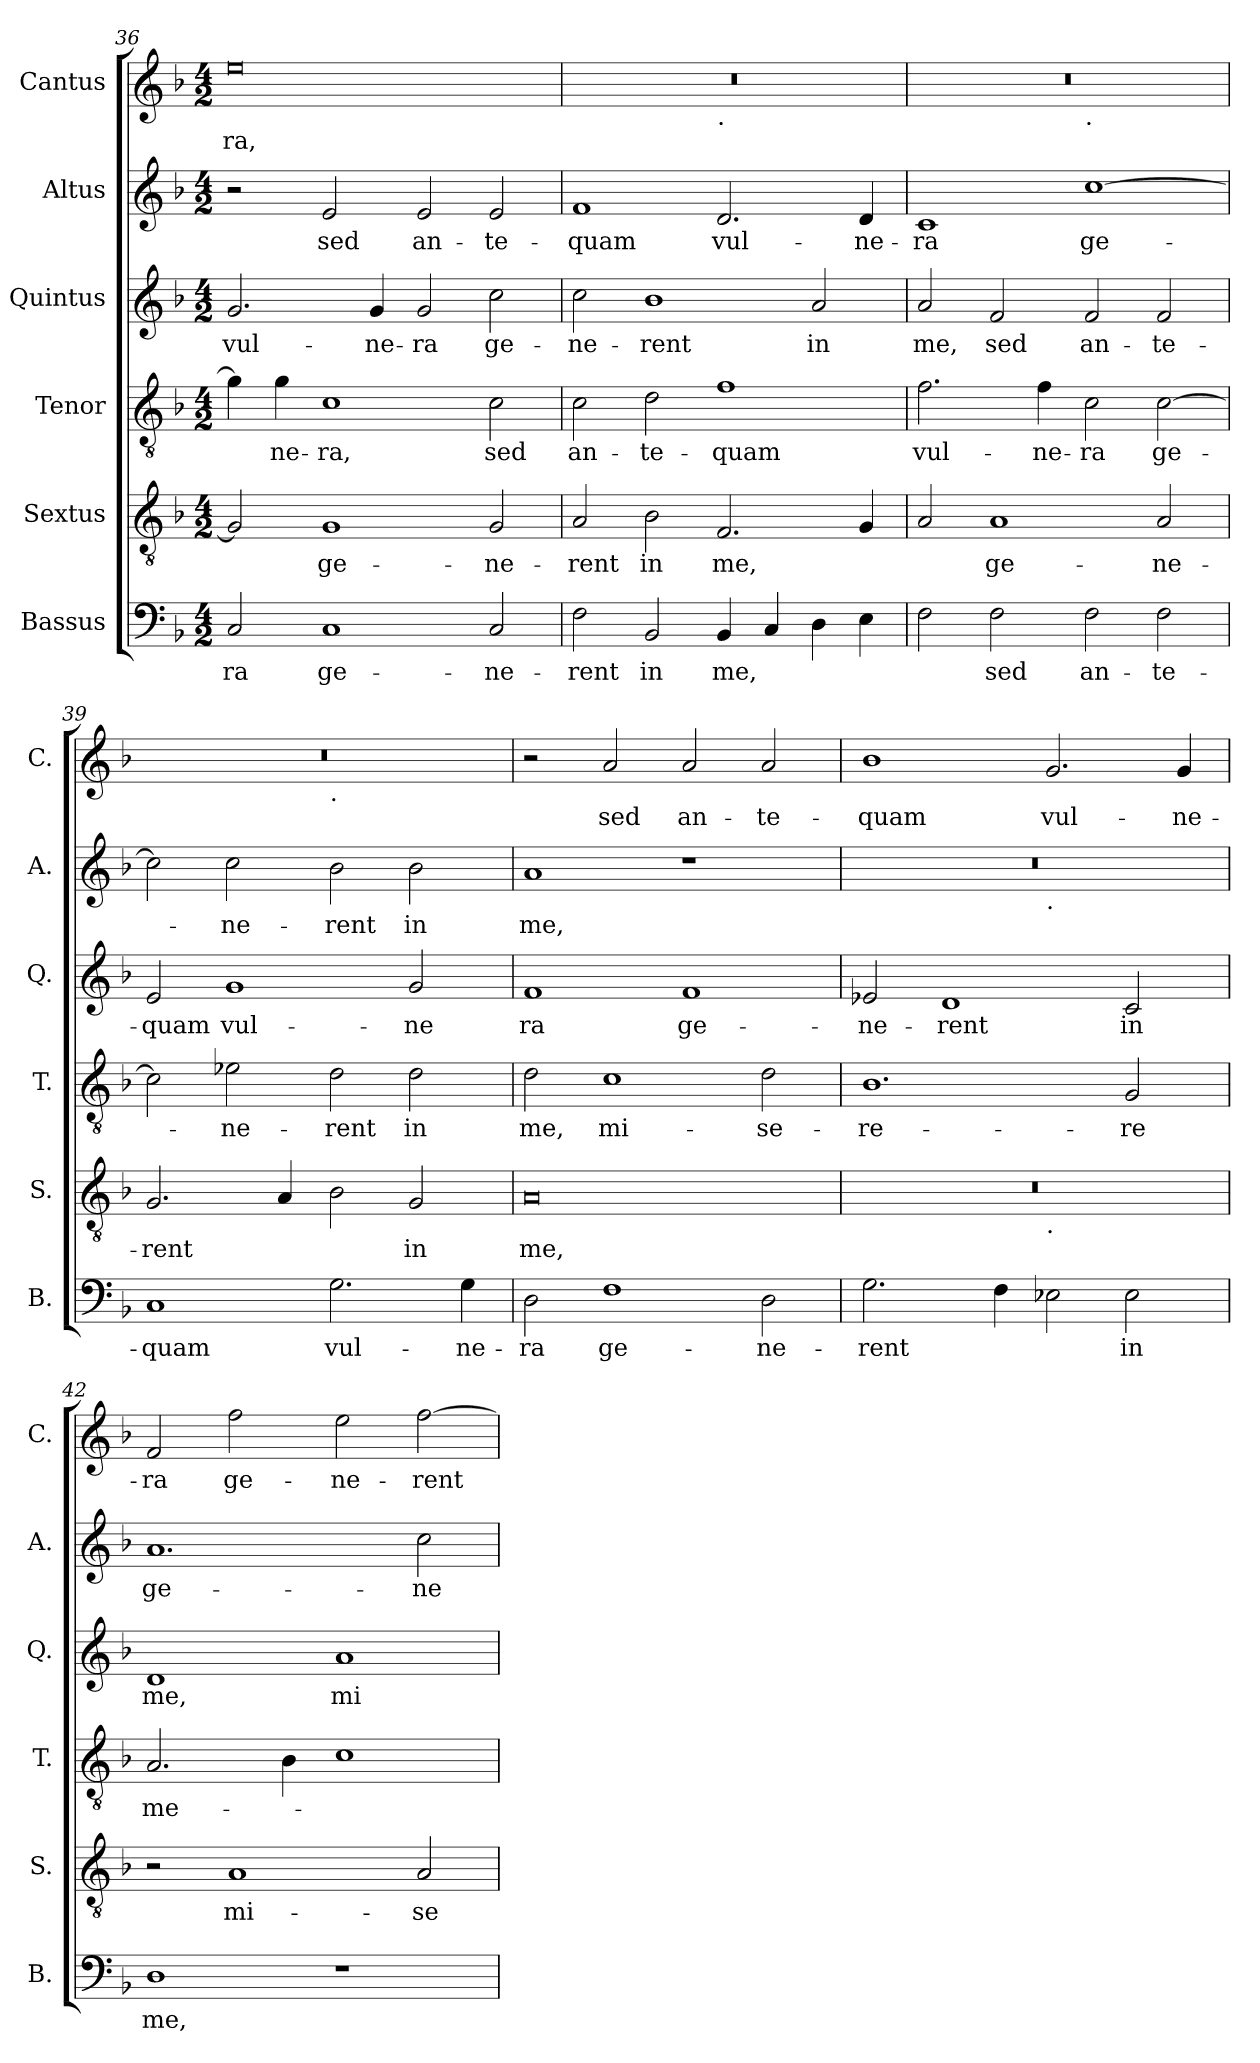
**kern	**text	**kern	**text	**kern	**text	**kern	**text	**kern	**text	**kern	**text
*part6	*part6	*part5	*part5	*part4	*part4	*part3	*part3	*part2	*part2	*part1	*part1
*staff6	*staff6	*staff5	*staff5	*staff4	*staff4	*staff3	*staff3	*staff2	*staff2	*staff1	*staff1
*I"Bassus	*	*I"Sextus	*	*I"Tenor	*	*I"Quintus	*	*I"Altus	*	*I"Cantus	*
*I'B.	*	*I'S.	*	*I'T.	*	*I'Q.	*	*I'A.	*	*I'C.	*
*clefF4	*	*clefGv2	*	*clefGv2	*	*clefG2	*	*clefG2	*	*clefG2	*
*k[b-]	*	*k[b-]	*	*k[b-]	*	*k[b-]	*	*k[b-]	*	*k[b-]	*
*M4/2	*	*M4/2	*	*M4/2	*	*M4/2	*	*M4/2	*	*M4/2	*
=36	=36	=36	=36	=36	=36	=36	=36	=36	=36	=36	=36
2C/	-ra	2G/]	.	4g\]	.	2.g/	vul-	2r	.	0ee	-ra,
.	.	.	.	4g\	-ne-	.	.	.	.	.	.
1C	ge-	1G	ge-	1c	-ra,	.	.	2e/	sed	.	.
.	.	.	.	.	.	4g/	-ne-	.	.	.	.
.	.	.	.	.	.	2g/	-ra	2e/	an-	.	.
2C/	-ne-	2G/	-ne-	2c\	sed	2cc\	ge-	2e/	-te-	.	.
=37	=37	=37	=37	=37	=37	=37	=37	=37	=37	=37	=37
*	*	*	*	*	*	*	*	*	*	*^	*
2F\	-rent	2A/	-rent	2c\	an-	2cc\	-ne-	1f	-quam	0r	1ryy	.
2BB-/	in	2B-\	in	2d\	-te-	1b-	-rent	.	.	.	.	.
!	!	!	!	!	!	!	!	!	!	!	!LO:TX:b:t=.	!
4BB-/	me,	2.F/	me,	1f	-quam	.	.	2.d/	vul-	.	1ryy	.
4C/	.	.	.	.	.	.	.	.	.	.	.	.
4D\	.	.	.	.	.	2a/	in	.	.	.	.	.
4E\	.	4G/	.	.	.	.	.	4d/	-ne-	.	.	.
=38	=38	=38	=38	=38	=38	=38	=38	=38	=38	=38	=38	=38
2F\	.	2A/	.	2.f\	vul-	2a/	me,	1c	-ra	0r	1ryy	.
2F\	sed	1A	ge-	.	.	2f/	sed	.	.	.	.	.
.	.	.	.	4f\	-ne-	.	.	.	.	.	.	.
!	!	!	!	!	!	!	!	!	!	!	!LO:TX:b:t=.	!
2F\	an-	.	.	2c\	-ra	2f/	an-	[1cc	ge-	.	1ryy	.
2F\	-te-	2A/	-ne-	[2c\	ge-	2f/	-te-	.	.	.	.	.
=39	=39	=39	=39	=39	=39	=39	=39	=39	=39	=39	=39	=39
1C	-quam	2.G/	-rent	2c\]	.	2e/	-quam	2cc\]	.	0r	1ryy	.
.	.	.	.	2e-X\	-ne-	1g	vul-	2cc\	-ne-	.	.	.
.	.	4A/	.	.	.	.	.	.	.	.	.	.
!	!	!	!	!	!	!	!	!	!	!	!LO:TX:b:t=.	!
2.G\	vul-	2B-\	.	2d\	-rent	.	.	2b-\	-rent	.	1ryy	.
.	.	2G/	in	2d\	in	2g/	-ne	2b-\	in	.	.	.
4G\	-ne-	.	.	.	.	.	.	.	.	.	.	.
*	*	*	*	*	*	*	*	*	*	*v	*v	*
!!LO:LB:g=z
=40	=40	=40	=40	=40	=40	=40	=40	=40	=40	=40	=40
2D\	-ra	0A	me,	2d\	me,	1f	ra	1a	me,	2r	.
1F	ge-	.	.	1c	mi-	.	.	.	.	2a/	sed
.	.	.	.	.	.	1f	ge-	1r	.	2a/	an-
2D\	-ne-	.	.	2d\	-se-	.	.	.	.	2a/	-te-
=41	=41	=41	=41	=41	=41	=41	=41	=41	=41	=41	=41
*	*	*^	*	*	*	*	*	*^	*	*	*
2.G\	-rent	0r	1ryy	.	1.B-	-re-	2e-X/	-ne-	0r	1ryy	.	1b-	-quam
.	.	.	.	.	.	.	1d	-rent	.	.	.	.	.
4F\	.	.	.	.	.	.	.	.	.	.	.	.	.
!	!	!	!	!	!	!	!	!	!	!LO:TX:b:t=.	!	!	!
!	!	!	!LO:TX:b:t=.	!	!	!	!	!	!	!	!	!	!
2E-X\	.	.	1ryy	.	.	.	.	.	.	1ryy	.	2.g/	vul-
2E-\	in	.	.	.	2G/	-re	2c/	in	.	.	.	.	.
.	.	.	.	.	.	.	.	.	.	.	.	4g/	-ne-
*	*	*v	*v	*	*	*	*	*	*v	*v	*	*	*
=42	=42	=42	=42	=42	=42	=42	=42	=42	=42	=42	=42
1D	me,	2r	.	2.A/	me-	1d	me,	1.a	ge-	2f/	-ra
.	.	1A	mi-	.	.	.	.	.	.	2ff\	ge-
.	.	.	.	4B-\	.	.	.	.	.	.	.
1r	.	.	.	1c	.	1a	mi-	.	.	2ee\	-ne-
.	.	2A/	-se-	.	.	.	.	2cc\	-ne-	[2ff\	-rent
=	=	=	=	=	=	=	=	=	=	=	=
*-	*-	*-	*-	*-	*-	*-	*-	*-	*-	*-	*-
